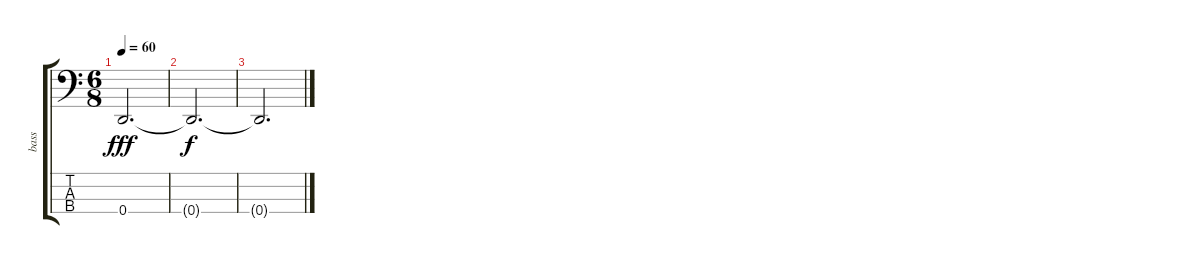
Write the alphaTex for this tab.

\track ("bass" "bass") {instrument electricbassfinger}
\staff {score tabs}
\tuning (G2 D2 A1 D1) {hide}
\ts (6 8)
\tempo 60
\clef f4
\ks c
0.4.2{d dy fff volume 16} |
0.4{t}.2{d dy f} |
0.4{t}.2{d}
